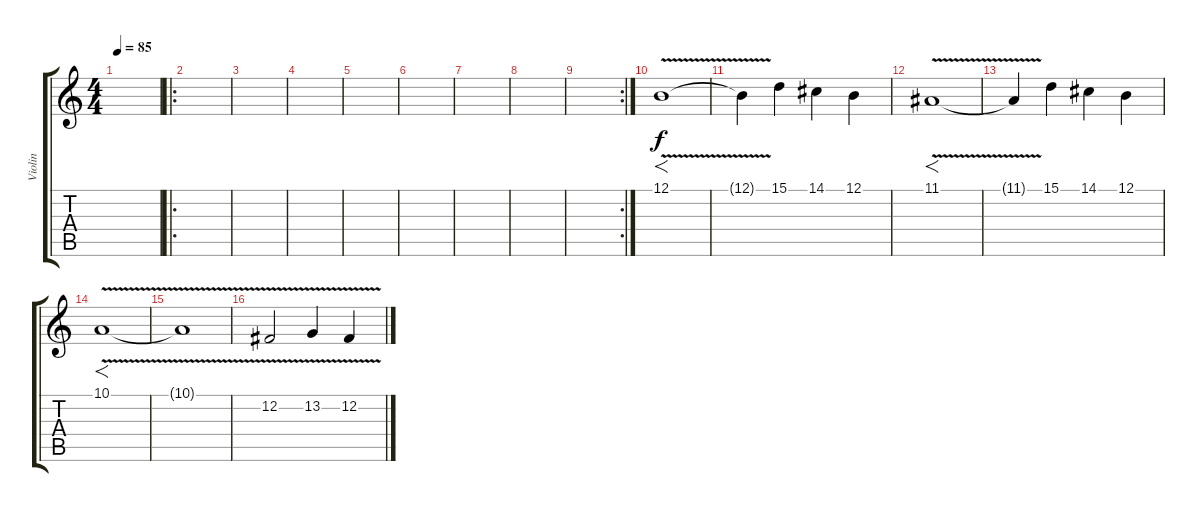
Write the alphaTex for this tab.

\track ("Violin" "Violin") {instrument violin}
\staff {score tabs}
\tuning (B3 Gb3 D3 A2 E2 B1) {hide}
\ts (4 4)
\tempo 85
\clef g2
\ks c
|
\ro
|
|
|
|
|
|
|
\rc 2
|
12.1{v}.1{f} |
12.1{t}.4 15.1.4 14.1.4 12.1.4 |
11.1{v}.1{f} |
11.1{t}.4 15.1.4 14.1.4 12.1.4 |
10.1{v}.1{f} |
10.1{t}.1 |
12.2{v}.2 13.2{v}.4 12.2{v}.4
